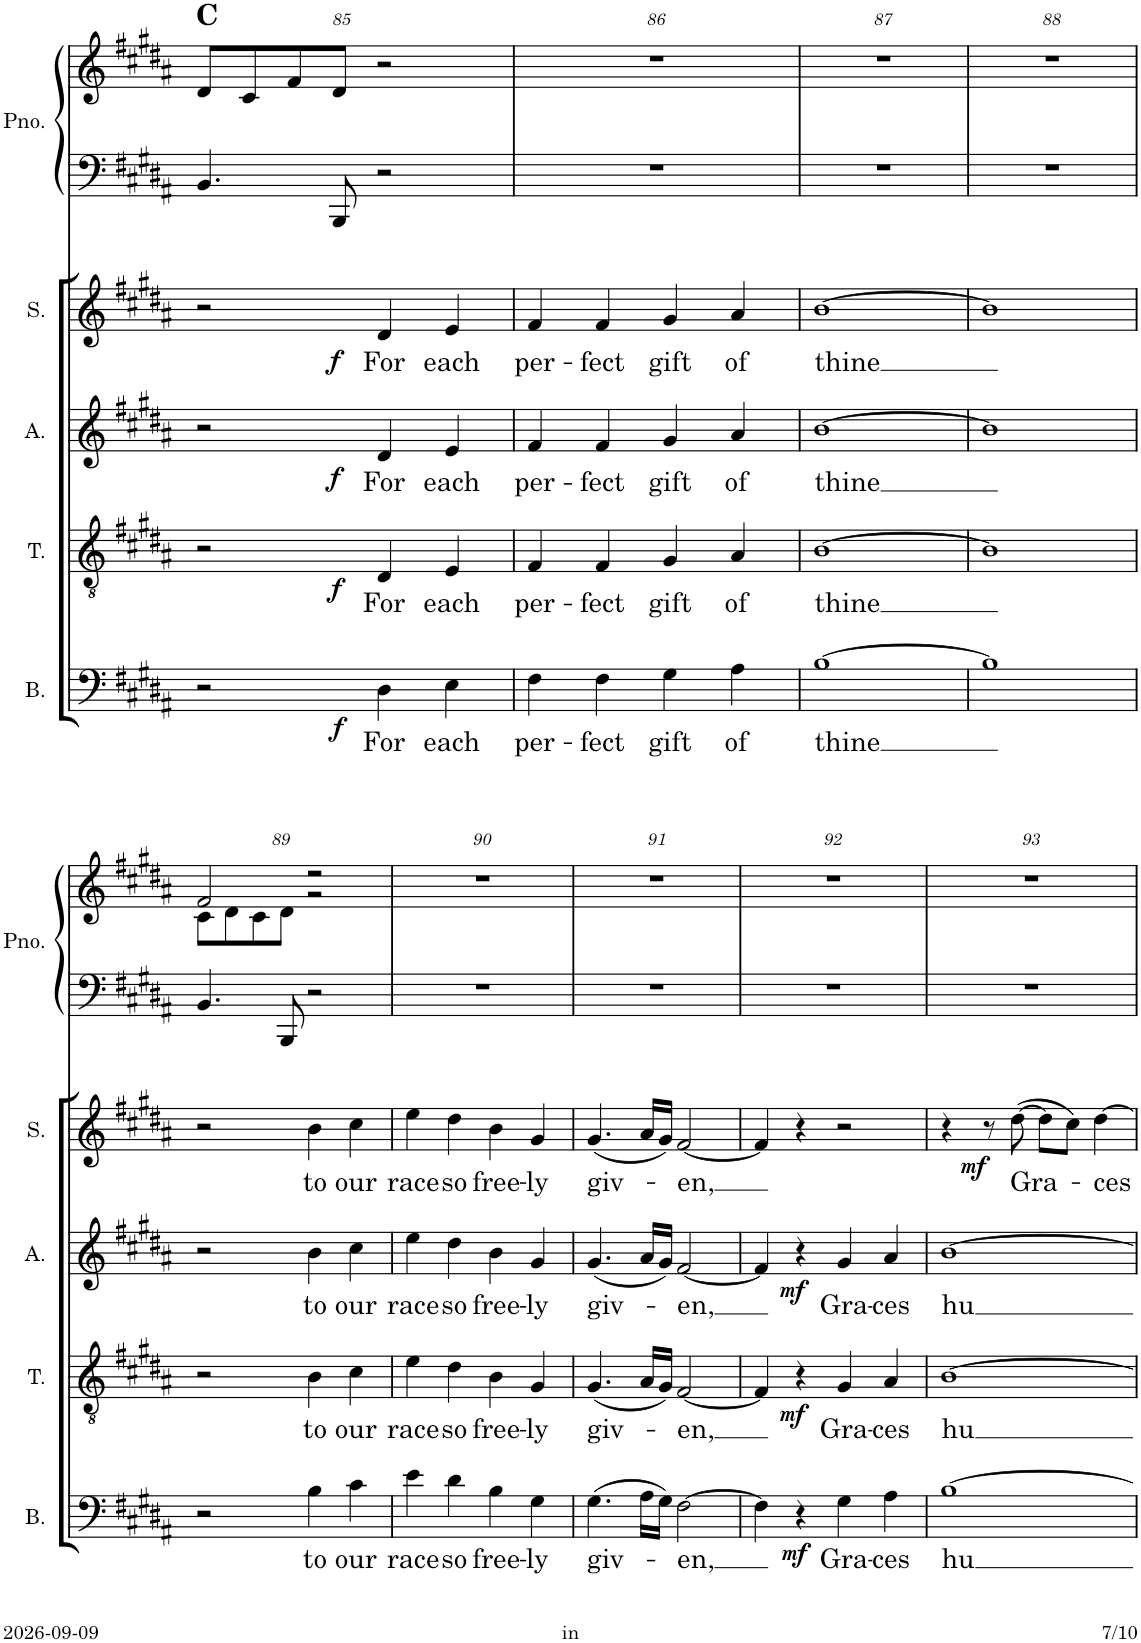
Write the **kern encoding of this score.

**kern	**text	**dynam	**kern	**text	**dynam	**kern	**text	**dynam	**kern	**text	**dynam	**kern	**kern
*part5	*part5	*part5	*part4	*part4	*part4	*part3	*part3	*part3	*part2	*part2	*part2	*part1	*part1
*staff6	*staff6	*staff6	*staff5	*staff5	*staff5	*staff4	*staff4	*staff4	*staff3	*staff3	*staff3	*staff2	*staff1
*I"Bass	*	*	*I"Tenor	*	*	*I"Alto	*	*	*I"Soprano	*	*	*I"Piano	*
*I'B.	*	*	*I'T.	*	*	*I'A.	*	*	*I'S.	*	*	*I'Pno.	*
!!LO:PB:g=z
*clefF4	*	*	*clefGv2	*	*	*clefG2	*	*	*clefG2	*	*	*clefF4	*clefG2
*k[f#c#g#d#a#]	*	*	*k[f#c#g#d#a#]	*	*	*k[f#c#g#d#a#]	*	*	*k[f#c#g#d#a#]	*	*	*k[f#c#g#d#a#]	*k[f#c#g#d#a#]
*M2/2	*	*	*M2/2	*	*	*M2/2	*	*	*M2/2	*	*	*M2/2	*M2/2
=85	=85	=85	=85	=85	=85	=85	=85	=85	=85	=85	=85	=85	=85
!	!	!	!	!	!	!	!	!	!	!	!	!	!LO:TX:a:B:t=C
2r	.	.	2r	.	.	2r	.	.	2r	.	.	4.BB/	8d#/L
.	.	.	.	.	.	.	.	.	.	.	.	.	8c#/
.	.	.	.	.	.	.	.	.	.	.	.	.	8f#/
.	.	.	.	.	.	.	.	.	.	.	.	8BBB/	8d#/J
!	!LO:LY:b	!LO:DY:b	!	!LO:LY:b	!LO:DY:b	!	!LO:LY:b	!LO:DY:b	!	!LO:LY:b	!LO:DY:b	!	!
4D#\	For	f	4D#/	For	f	4d#/	For	f	4d#/	For	f	2r	2r
!	!LO:LY:b	!	!	!LO:LY:b	!	!	!LO:LY:b	!	!	!LO:LY:b	!	!	!
4E\	each	.	4E/	each	.	4e/	each	.	4e/	each	.	.	.
=86	=86	=86	=86	=86	=86	=86	=86	=86	=86	=86	=86	=86	=86
!	!LO:LY:b	!	!	!LO:LY:b	!	!	!LO:LY:b	!	!	!LO:LY:b	!	!	!
4F#\	per-	.	4F#/	per-	.	4f#/	per-	.	4f#/	per-	.	1r	1r
!	!LO:LY:b	!	!	!LO:LY:b	!	!	!LO:LY:b	!	!	!LO:LY:b	!	!	!
4F#\	-fect	.	4F#/	-fect	.	4f#/	-fect	.	4f#/	-fect	.	.	.
!	!LO:LY:b	!	!	!LO:LY:b	!	!	!LO:LY:b	!	!	!LO:LY:b	!	!	!
4G#\	gift	.	4G#/	gift	.	4g#/	gift	.	4g#/	gift	.	.	.
!	!LO:LY:b	!	!	!LO:LY:b	!	!	!LO:LY:b	!	!	!LO:LY:b	!	!	!
4A#\	of	.	4A#/	of	.	4a#/	of	.	4a#/	of	.	.	.
=87	=87	=87	=87	=87	=87	=87	=87	=87	=87	=87	=87	=87	=87
!	!LO:LY:b	!	!	!LO:LY:b	!	!	!LO:LY:b	!	!	!LO:LY:b	!	!	!
[1B	thine	.	[1B	thine	.	[1b	thine	.	[1b	thine	.	1r	1r
=88	=88	=88	=88	=88	=88	=88	=88	=88	=88	=88	=88	=88	=88
1B]	.	.	1B]	.	.	1b]	.	.	1b]	.	.	1r	1r
!!LO:LB:g=z
=89	=89	=89	=89	=89	=89	=89	=89	=89	=89	=89	=89	=89	=89
*	*	*	*	*	*	*	*	*	*	*	*	*	*^
2r	.	.	2r	.	.	2r	.	.	2r	.	.	4.BB/	2f#/	8c#\L
.	.	.	.	.	.	.	.	.	.	.	.	.	.	8d#\
.	.	.	.	.	.	.	.	.	.	.	.	.	.	8c#\
.	.	.	.	.	.	.	.	.	.	.	.	8BBB/	.	8d#\J
!	!LO:LY:b	!	!	!LO:LY:b	!	!	!LO:LY:b	!	!	!LO:LY:b	!	!	!	!
4B\	to	.	4B\	to	.	4b\	to	.	4b\	to	.	2r	2r	2r
!	!LO:LY:b	!	!	!LO:LY:b	!	!	!LO:LY:b	!	!	!LO:LY:b	!	!	!	!
4c#\	our	.	4c#\	our	.	4cc#\	our	.	4cc#\	our	.	.	.	.
*	*	*	*	*	*	*	*	*	*	*	*	*	*v	*v
=90	=90	=90	=90	=90	=90	=90	=90	=90	=90	=90	=90	=90	=90
!	!LO:LY:b	!	!	!LO:LY:b	!	!	!LO:LY:b	!	!	!LO:LY:b	!	!	!
4e\	race	.	4e\	race	.	4ee\	race	.	4ee\	race	.	1r	1r
!	!LO:LY:b	!	!	!LO:LY:b	!	!	!LO:LY:b	!	!	!LO:LY:b	!	!	!
4d#\	so	.	4d#\	so	.	4dd#\	so	.	4dd#\	so	.	.	.
!	!LO:LY:b	!	!	!LO:LY:b	!	!	!LO:LY:b	!	!	!LO:LY:b	!	!	!
4B\	free-	.	4B\	free-	.	4b\	free-	.	4b\	free-	.	.	.
!	!LO:LY:b	!	!	!LO:LY:b	!	!	!LO:LY:b	!	!	!LO:LY:b	!	!	!
4G#\	-ly	.	4G#/	-ly	.	4g#/	-ly	.	4g#/	-ly	.	.	.
=91	=91	=91	=91	=91	=91	=91	=91	=91	=91	=91	=91	=91	=91
!	!LO:LY:b	!	!	!LO:LY:b	!	!	!LO:LY:b	!	!	!LO:LY:b	!	!	!
(4.G#\	-giv-	.	(4.G#/	-giv-	.	(4.g#/	-giv-	.	(4.g#/	-giv-	.	1r	1r
16A#\LL	.	.	16A#/LL	.	.	16a#/LL	.	.	16a#/LL	.	.	.	.
16G#\JJ)	.	.	16G#/JJ)	.	.	16g#/JJ)	.	.	16g#/JJ)	.	.	.	.
!	!LO:LY:b	!	!	!LO:LY:b	!	!	!LO:LY:b	!	!	!LO:LY:b	!	!	!
[2F#\	en,	.	[2F#/	en,	.	[2f#/	en,	.	[2f#/	en,	.	.	.
=92	=92	=92	=92	=92	=92	=92	=92	=92	=92	=92	=92	=92	=92
4F#\]	.	.	4F#/]	.	.	4f#/]	.	.	4f#/]	.	.	1r	1r
4r	.	.	4r	.	.	4r	.	.	4r	.	.	.	.
!	!LO:LY:b	!LO:DY:b	!	!LO:LY:b	!LO:DY:b	!	!LO:LY:b	!LO:DY:b	!	!	!	!	!
4G#\	Gra-	mf	4G#/	Gra-	mf	4g#/	Gra-	mf	2r	.	.	.	.
!	!LO:LY:b	!	!	!LO:LY:b	!	!	!LO:LY:b	!	!	!	!	!	!
4A#\	-ces	.	4A#/	-ces	.	4a#/	-ces	.	.	.	.	.	.
=93	=93	=93	=93	=93	=93	=93	=93	=93	=93	=93	=93	=93	=93
!	!LO:LY:b	!	!	!LO:LY:b	!	!	!LO:LY:b	!	!	!	!	!	!
[1B	hu	.	[1B	hu	.	[1b	hu	.	4r	.	.	1r	1r
.	.	.	.	.	.	.	.	.	8r	.	.	.	.
!	!	!	!	!	!	!	!	!	!	!LO:LY:b	!LO:DY:b	!	!
.	.	.	.	.	.	.	.	.	([8dd#\	Gra-	mf	.	.
.	.	.	.	.	.	.	.	.	8dd#\L]	.	.	.	.
.	.	.	.	.	.	.	.	.	8cc#\J)	.	.	.	.
!	!	!	!	!	!	!	!	!	!	!LO:LY:b	!	!	!
.	.	.	.	.	.	.	.	.	[4dd#\	-ces	.	.	.
=	=	=	=	=	=	=	=	=	=	=	=	=	=
*-	*-	*-	*-	*-	*-	*-	*-	*-	*-	*-	*-	*-	*-
